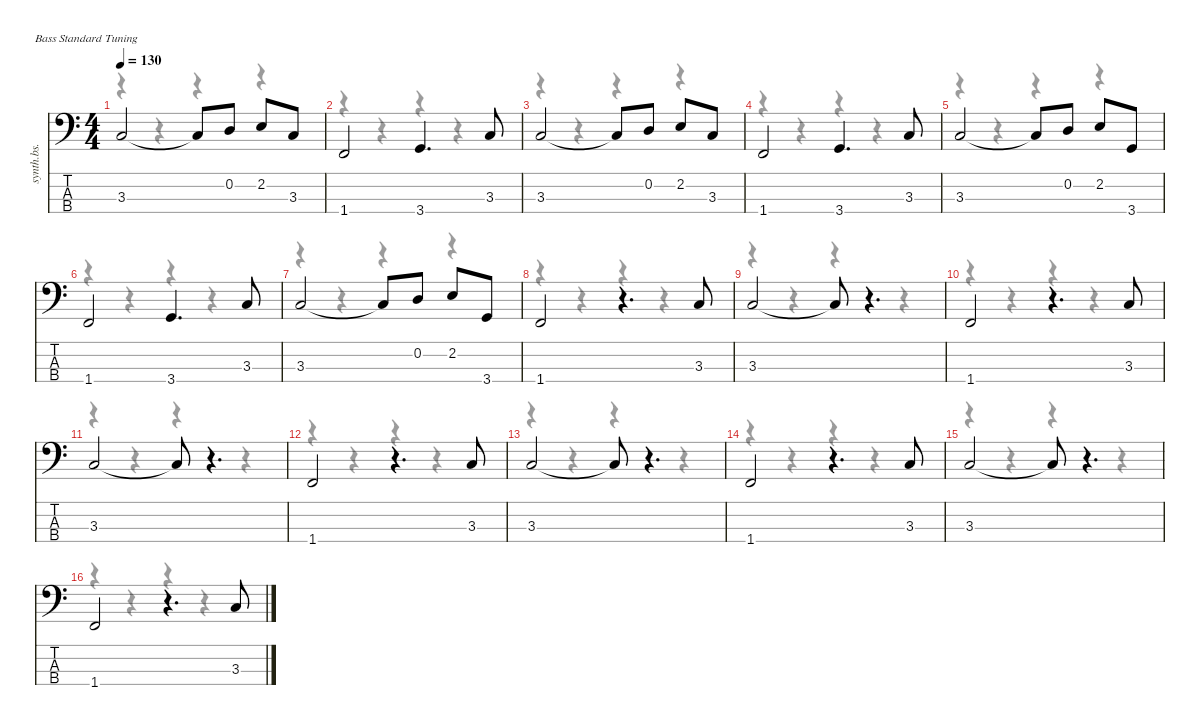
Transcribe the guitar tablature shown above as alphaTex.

\defaultSystemsLayout 4
\hideDynamics
\bracketExtendMode nobrackets
\track ("Bass Synth" "synth.bs.") {instrument synthbass2}
\staff {score tabs}
\tuning (G2 D2 A1 E1)
\voice
\ts (4 4)
\tempo 130
\clef f4
\ks c
3.3.2{dy fff} 3.3{t}.8 0.2.8 2.2.8 3.3.8 |
1.4.2 3.4.4{d} 3.3.8 |
3.3.2 3.3{t}.8 0.2.8 2.2.8 3.3.8 |
1.4.2 3.4.4{d} 3.3.8 |
3.3.2 3.3{t}.8 0.2.8 2.2.8 3.4.8 |
1.4.2 3.4.4{d} 3.3.8 |
3.3.2 3.3{t}.8 0.2.8 2.2.8 3.4.8 |
1.4.2 r.4{d} 3.3.8 |
3.3.2 3.3{t}.8 r.4{d} |
1.4.2 r.4{d} 3.3.8 |
3.3.2 3.3{t}.8 r.4{d} |
1.4.2 r.4{d} 3.3.8 |
3.3.2 3.3{t}.8 r.4{d} |
1.4.2 r.4{d} 3.3.8 |
3.3.2 3.3{t}.8 r.4{d} |
1.4.2 r.4{d} 3.3.8
\voice
\clef f4
\ottava regular
\simile none
\ks c
r.4{dy mf} r.4 r.4 r.4 |
r.4 r.4 r.4 r.4 |
r.4 r.4 r.4 r.4 |
r.4 r.4 r.4 r.4 |
r.4 r.4 r.4 r.4 |
r.4 r.4 r.4 r.4 |
r.4 r.4 r.4 r.4 |
r.4 r.4 r.4 r.4 |
r.4 r.4 r.4 r.4 |
r.4 r.4 r.4 r.4 |
r.4 r.4 r.4 r.4 |
r.4 r.4 r.4 r.4 |
r.4 r.4 r.4 r.4 |
r.4 r.4 r.4 r.4 |
r.4 r.4 r.4 r.4 |
r.4 r.4 r.4 r.4
